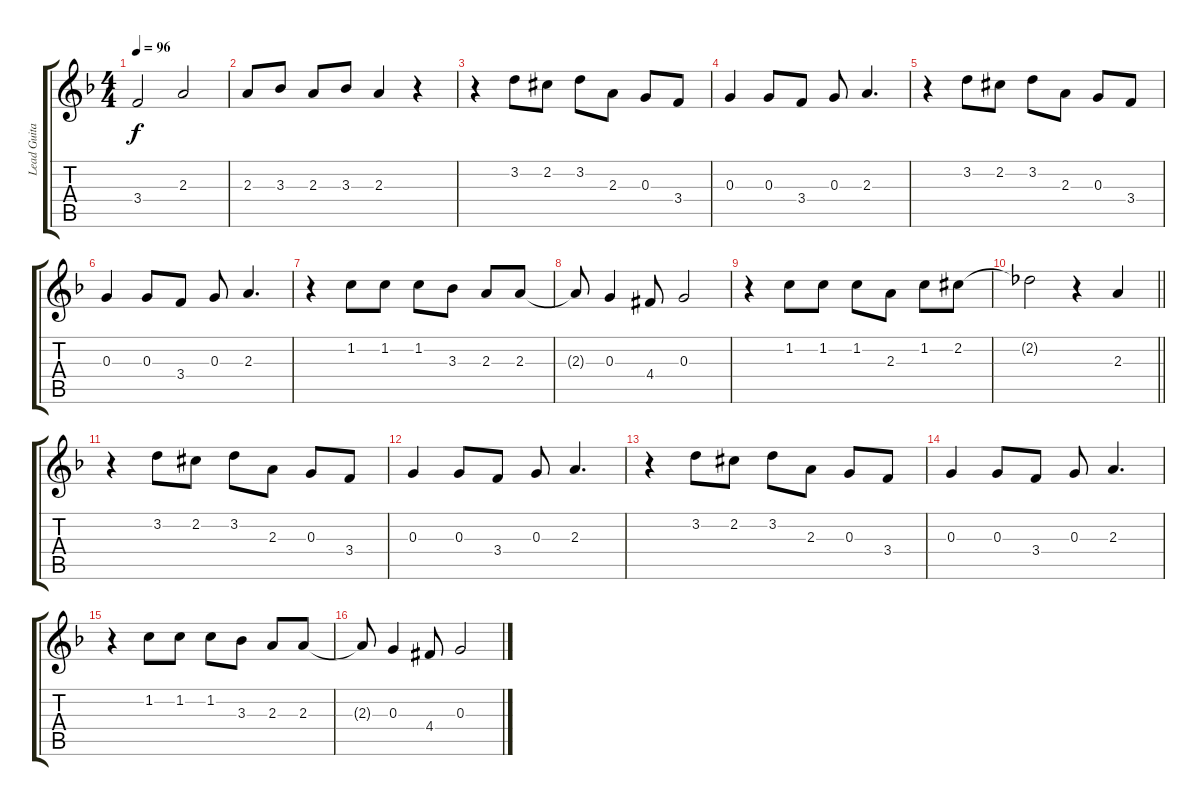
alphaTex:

\track ("Lead Guitar" "Lead Guita") {instrument acousticguitarnylon}
\staff {score tabs}
\tuning (E4 B3 G3 D3 A2 E2) {hide}
\ts (4 4)
\tempo 96
\clef g2
\ks dminor
3.4.2{dy f} 2.3.2 |
2.3.8 3.3.8 2.3.8 3.3.8 2.3.4 r.4 |
r.4 3.2.8 2.2{acc #}.8 3.2.8 2.3.8 0.3.8 3.4.8 |
0.3.4 0.3.8 3.4.8 0.3.8 2.3.4{d} |
r.4 3.2.8 2.2{acc #}.8 3.2.8 2.3.8 0.3.8 3.4.8 |
0.3.4 0.3.8 3.4.8 0.3.8 2.3.4{d} |
r.4 1.2.8 1.2.8 1.2.8 3.3.8 2.3.8 2.3.8 |
2.3{t}.8 0.3.4 4.4{acc #}.8 0.3.2 |
r.4 1.2.8 1.2.8 1.2.8 2.3.8 1.2.8 2.2{acc #}.8 |
\barLineRight lightlight
2.2{t}.2 r.4 2.3.4 |
r.4 3.2.8 2.2{acc #}.8 3.2.8 2.3.8 0.3.8 3.4.8 |
0.3.4 0.3.8 3.4.8 0.3.8 2.3.4{d} |
r.4 3.2.8 2.2{acc #}.8 3.2.8 2.3.8 0.3.8 3.4.8 |
0.3.4 0.3.8 3.4.8 0.3.8 2.3.4{d} |
r.4 1.2.8 1.2.8 1.2.8 3.3.8 2.3.8 2.3.8 |
2.3{t}.8 0.3.4 4.4{acc #}.8 0.3.2
